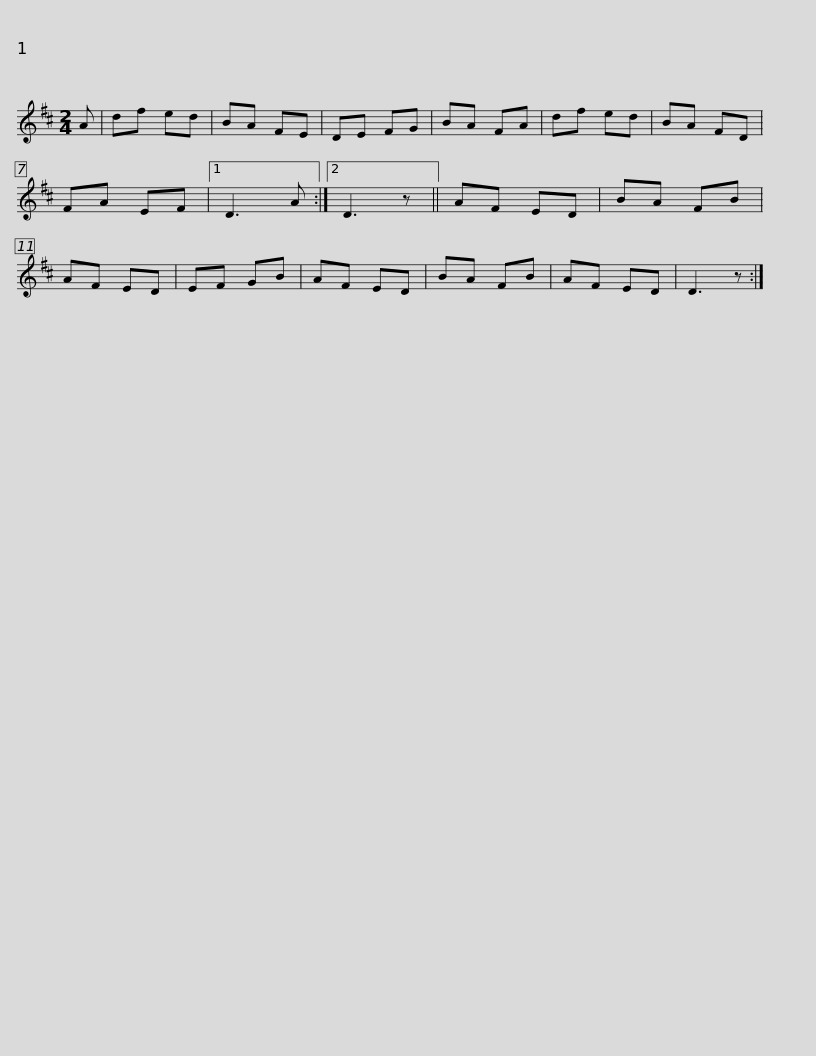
X:1
L:1/8
M:2/4
I:linebreak $
K:D
V:1 treble
V:1
 A | df ed | BA FE | DE FG | BA FA | %5
 df ed | BA FD | FA EF |1 D3 A :|2 D3 z || %10
 AF ED |$ BA FB | AF ED | EF GB | AF ED | %15
 BA FB | AF ED | D3 z :| %18
